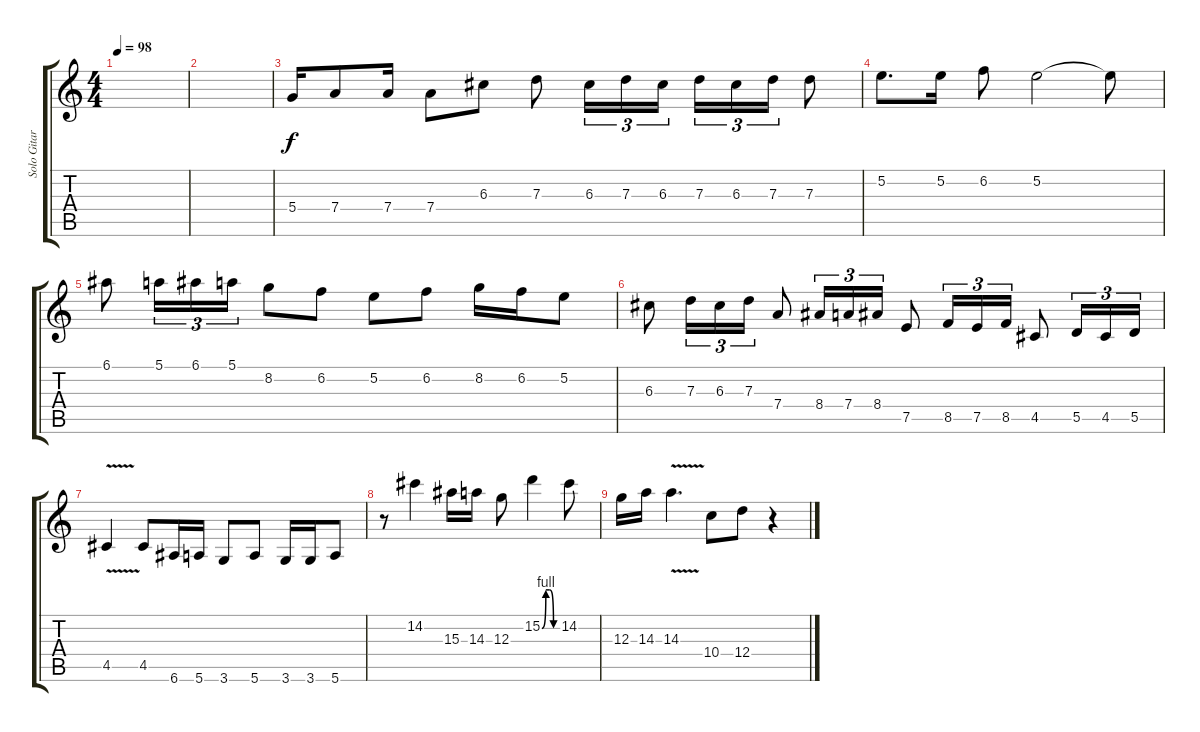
\track ("Solo Gitar" "Solo Gitar") {instrument distortionguitar}
\staff {score tabs}
\tuning (E4 B3 G3 D3 A2 E2) {hide}
\ts (4 4)
\tempo 98
\clef g2
\ks c
|
|
5.4.16 7.4.8 7.4.16 7.4.8 6.3.8 7.3.8 6.3.16{tu (3 2)} 7.3.16{tu (3 2)} 6.3.16{tu (3 2)} 7.3.16{tu (3 2)} 6.3.16{tu (3 2)} 7.3.16{tu (3 2)} 7.3.8 |
5.2.8{d} 5.2.16 6.2.8 5.2.2 5.2{t}.8 |
6.1.8 5.1.16{tu (3 2)} 6.1.16{tu (3 2)} 5.1.16{tu (3 2)} 8.2.8 6.2.8 5.2.8 6.2.8 8.2.16 6.2.16 5.2.8 |
6.3.8 7.3.16{tu (3 2)} 6.3.16{tu (3 2)} 7.3.16{tu (3 2)} 7.4.8 8.4.16{tu (3 2)} 7.4.16{tu (3 2)} 8.4.16{tu (3 2)} 7.5.8 8.5.16{tu (3 2)} 7.5.16{tu (3 2)} 8.5.16{tu (3 2)} 4.5.8 5.5.16{tu (3 2)} 4.5.16{tu (3 2)} 5.5.16{tu (3 2)} |
4.5{v}.4 4.5.8 6.6.16 5.6.16 3.6.8 5.6.8 3.6.16 3.6.16 5.6.8 |
r.8 14.2.4 15.3.16 14.3.16 12.3.8 15.2{be (custom 0 0 15 4 30 4 45 0 60 0)}.4 14.2.8 |
12.3.16 14.3.16 14.3{v}.4{d} 10.4.8 12.4.8 r.4
